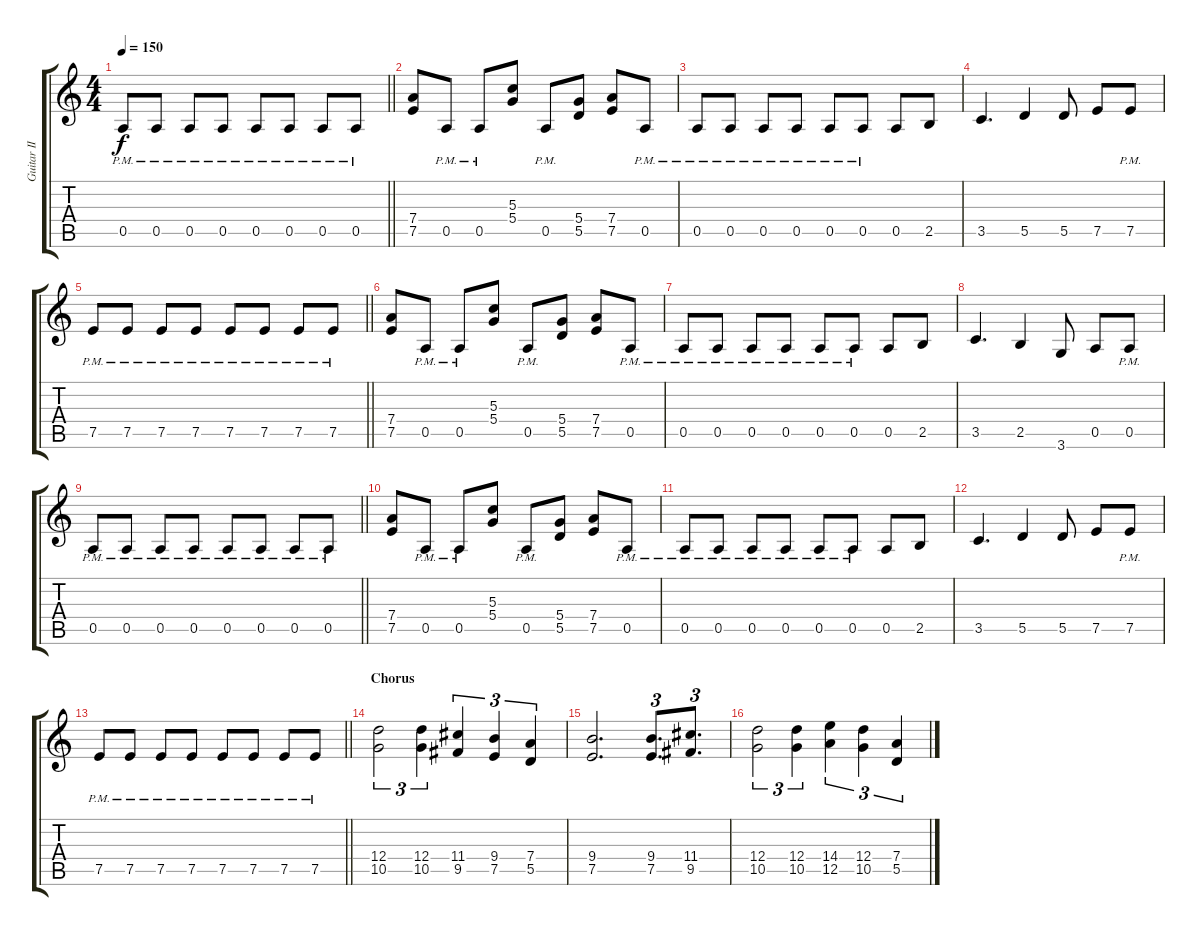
\track ("Guitar II" "Guitar II") {instrument distortionguitar}
\staff {score tabs}
\tuning (E4 B3 G3 D3 A2 E2) {hide}
\ts (4 4)
\tempo 150
\clef g2
\barLineRight lightlight
\ks c
0.5{pm}.8{dy f} 0.5{pm}.8 0.5{pm}.8 0.5{pm}.8 0.5{pm}.8 0.5{pm}.8 0.5{pm}.8 0.5{pm}.8 |
\section ("" "")
(7.4 7.5).8 0.5{pm}.8 0.5{pm}.8 (5.3 5.4).8 0.5{pm}.8 (5.4 5.5).8 (7.4 7.5).8 0.5{pm}.8 |
0.5{pm}.8 0.5{pm}.8 0.5{pm}.8 0.5{pm}.8 0.5{pm}.8 0.5{pm}.8 0.5.8 2.5.8 |
3.5.4{d} 5.5.4 5.5.8 7.5.8 7.5{pm}.8 |
\barLineRight lightlight
7.5{pm}.8 7.5{pm}.8 7.5{pm}.8 7.5{pm}.8 7.5{pm}.8 7.5{pm}.8 7.5{pm}.8 7.5{pm}.8 |
\section ("" "")
(7.4 7.5).8 0.5{pm}.8 0.5{pm}.8 (5.3 5.4).8 0.5{pm}.8 (5.4 5.5).8 (7.4 7.5).8 0.5{pm}.8 |
0.5{pm}.8 0.5{pm}.8 0.5{pm}.8 0.5{pm}.8 0.5{pm}.8 0.5{pm}.8 0.5.8 2.5.8 |
3.5.4{d} 2.5.4 3.6.8 0.5.8 0.5{pm}.8 |
\barLineRight lightlight
0.5{pm}.8 0.5{pm}.8 0.5{pm}.8 0.5{pm}.8 0.5{pm}.8 0.5{pm}.8 0.5{pm}.8 0.5{pm}.8 |
\section ("" "")
(7.4 7.5).8 0.5{pm}.8 0.5{pm}.8 (5.3 5.4).8 0.5{pm}.8 (5.4 5.5).8 (7.4 7.5).8 0.5{pm}.8 |
0.5{pm}.8 0.5{pm}.8 0.5{pm}.8 0.5{pm}.8 0.5{pm}.8 0.5{pm}.8 0.5.8 2.5.8 |
3.5.4{d} 5.5.4 5.5.8 7.5.8 7.5{pm}.8 |
\barLineRight lightlight
7.5{pm}.8 7.5{pm}.8 7.5{pm}.8 7.5{pm}.8 7.5{pm}.8 7.5{pm}.8 7.5{pm}.8 7.5{pm}.8 |
\section ("" "Chorus")
(12.4 10.5).2{tu (3 2)} (12.4 10.5).4{tu (3 2)} (11.4 9.5).4{tu (3 2)} (9.4 7.5).4{tu (3 2)} (7.4 5.5).4{tu (3 2)} |
(9.4 7.5).2{d} (9.4 7.5).8{d tu (3 2)} (11.4 9.5).8{d tu (3 2)} |
(12.4 10.5).2{tu (3 2)} (12.4 10.5).4{tu (3 2)} (14.4 12.5).4{tu (3 2)} (12.4 10.5).4{tu (3 2)} (7.4 5.5).4{tu (3 2)}
